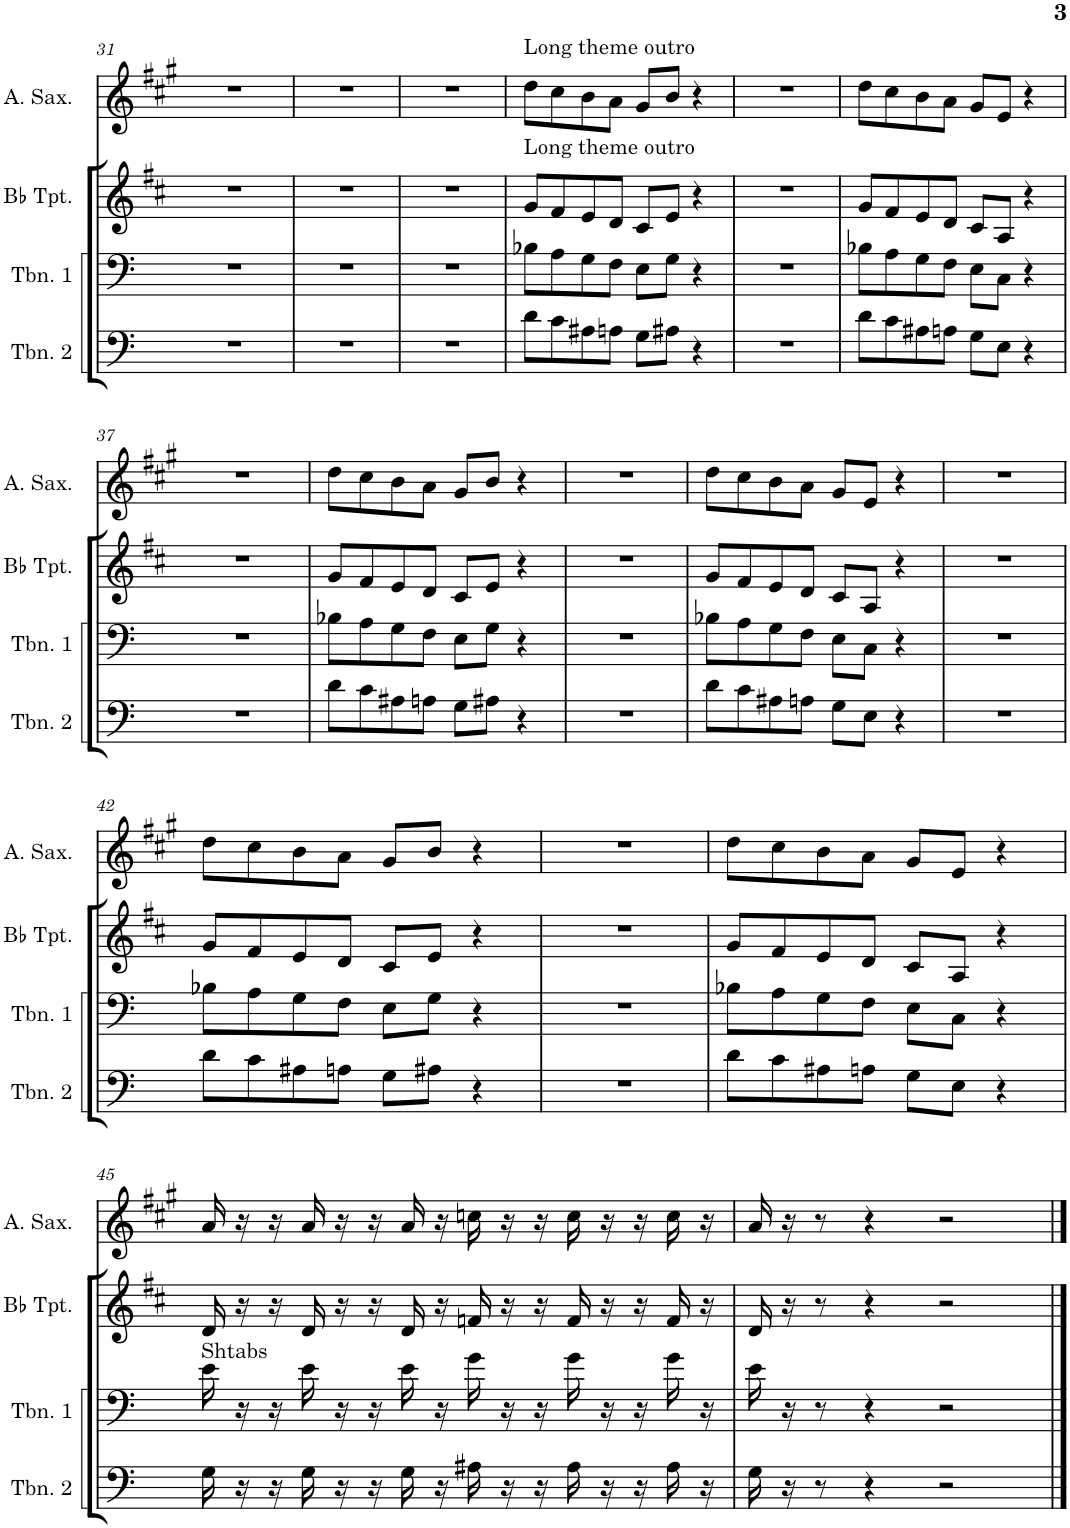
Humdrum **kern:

**kern	**kern	**kern	**kern
*part4	*part3	*part2	*part1
*staff4	*staff3	*staff2	*staff1
*I"Trombone 2	*I"Trombone 1	*I"Bb Trumpet	*I"Alto Saxophone
*I'Tbn. 2	*I'Tbn. 1	*I'Bb Tpt.	*I'A. Sax.
!!LO:PB:g=z
*clefF4	*clefF4	*clefG2	*clefG2
*	*	*Trd1c2	*Trd5c9
*k[]	*k[]	*k[f#c#]	*k[f#c#g#]
*M4/4	*M4/4	*M4/4	*M4/4
=31	=31	=31	=31
1r	1r	1r	1r
=32	=32	=32	=32
1r	1r	1r	1r
=33	=33	=33	=33
1r	1r	1r	1r
=34	=34	=34	=34
!	!	!	!LO:TX:a:t=Long theme outro
!	!	!LO:TX:a:t=Long theme outro	!
8d\L	8B-X\L	8g/L	8dd\L
8c\	8A\	8f#/	8cc#\
8A#X\	8G\	8e/	8b\
8An\J	8F\J	8d/J	8a\J
8G\L	8E\L	8c#/L	8g#/L
8A#X\J	8G\J	8e/J	8b/J
4r	4r	4r	4r
=35	=35	=35	=35
1r	1r	1r	1r
=36	=36	=36	=36
8d\L	8B-X\L	8g/L	8dd\L
8c\	8A\	8f#/	8cc#\
8A#X\	8G\	8e/	8b\
8An\J	8F\J	8d/J	8a\J
8G\L	8E\L	8c#/L	8g#/L
8E\J	8C\J	8A/J	8e/J
4r	4r	4r	4r
!!LO:LB:g=z
=37	=37	=37	=37
1r	1r	1r	1r
=38	=38	=38	=38
8d\L	8B-X\L	8g/L	8dd\L
8c\	8A\	8f#/	8cc#\
8A#X\	8G\	8e/	8b\
8An\J	8F\J	8d/J	8a\J
8G\L	8E\L	8c#/L	8g#/L
8A#X\J	8G\J	8e/J	8b/J
4r	4r	4r	4r
=39	=39	=39	=39
1r	1r	1r	1r
=40	=40	=40	=40
8d\L	8B-X\L	8g/L	8dd\L
8c\	8A\	8f#/	8cc#\
8A#X\	8G\	8e/	8b\
8An\J	8F\J	8d/J	8a\J
8G\L	8E\L	8c#/L	8g#/L
8E\J	8C\J	8A/J	8e/J
4r	4r	4r	4r
=41	=41	=41	=41
1r	1r	1r	1r
!!LO:LB:g=z
=42	=42	=42	=42
8d\L	8B-X\L	8g/L	8dd\L
8c\	8A\	8f#/	8cc#\
8A#X\	8G\	8e/	8b\
8An\J	8F\J	8d/J	8a\J
8G\L	8E\L	8c#/L	8g#/L
8A#X\J	8G\J	8e/J	8b/J
4r	4r	4r	4r
=43	=43	=43	=43
1r	1r	1r	1r
=44	=44	=44	=44
8d\L	8B-X\L	8g/L	8dd\L
8c\	8A\	8f#/	8cc#\
8A#X\	8G\	8e/	8b\
8An\J	8F\J	8d/J	8a\J
8G\L	8E\L	8c#/L	8g#/L
8E\J	8C\J	8A/J	8e/J
4r	4r	4r	4r
!!LO:LB:g=z
=45	=45	=45	=45
!	!LO:TX:a:t=Shtabs	!	!
16G\	16e\	16d/	16a/
16r	16r	16r	16r
16r	16r	16r	16r
16G\	16e\	16d/	16a/
16r	16r	16r	16r
16r	16r	16r	16r
16G\	16e\	16d/	16a/
16r	16r	16r	16r
16A#X\	16g\	16fn/	16ccn\
16r	16r	16r	16r
16r	16r	16r	16r
16A#\	16g\	16f/	16cc\
16r	16r	16r	16r
16r	16r	16r	16r
16A#\	16g\	16f/	16cc\
16r	16r	16r	16r
=46	=46	=46	=46
16G\	16e\	16d/	16a/
16r	16r	16r	16r
8r	8r	8r	8r
4r	4r	4r	4r
2r	2r	2r	2r
==	==	==	==
*-	*-	*-	*-
